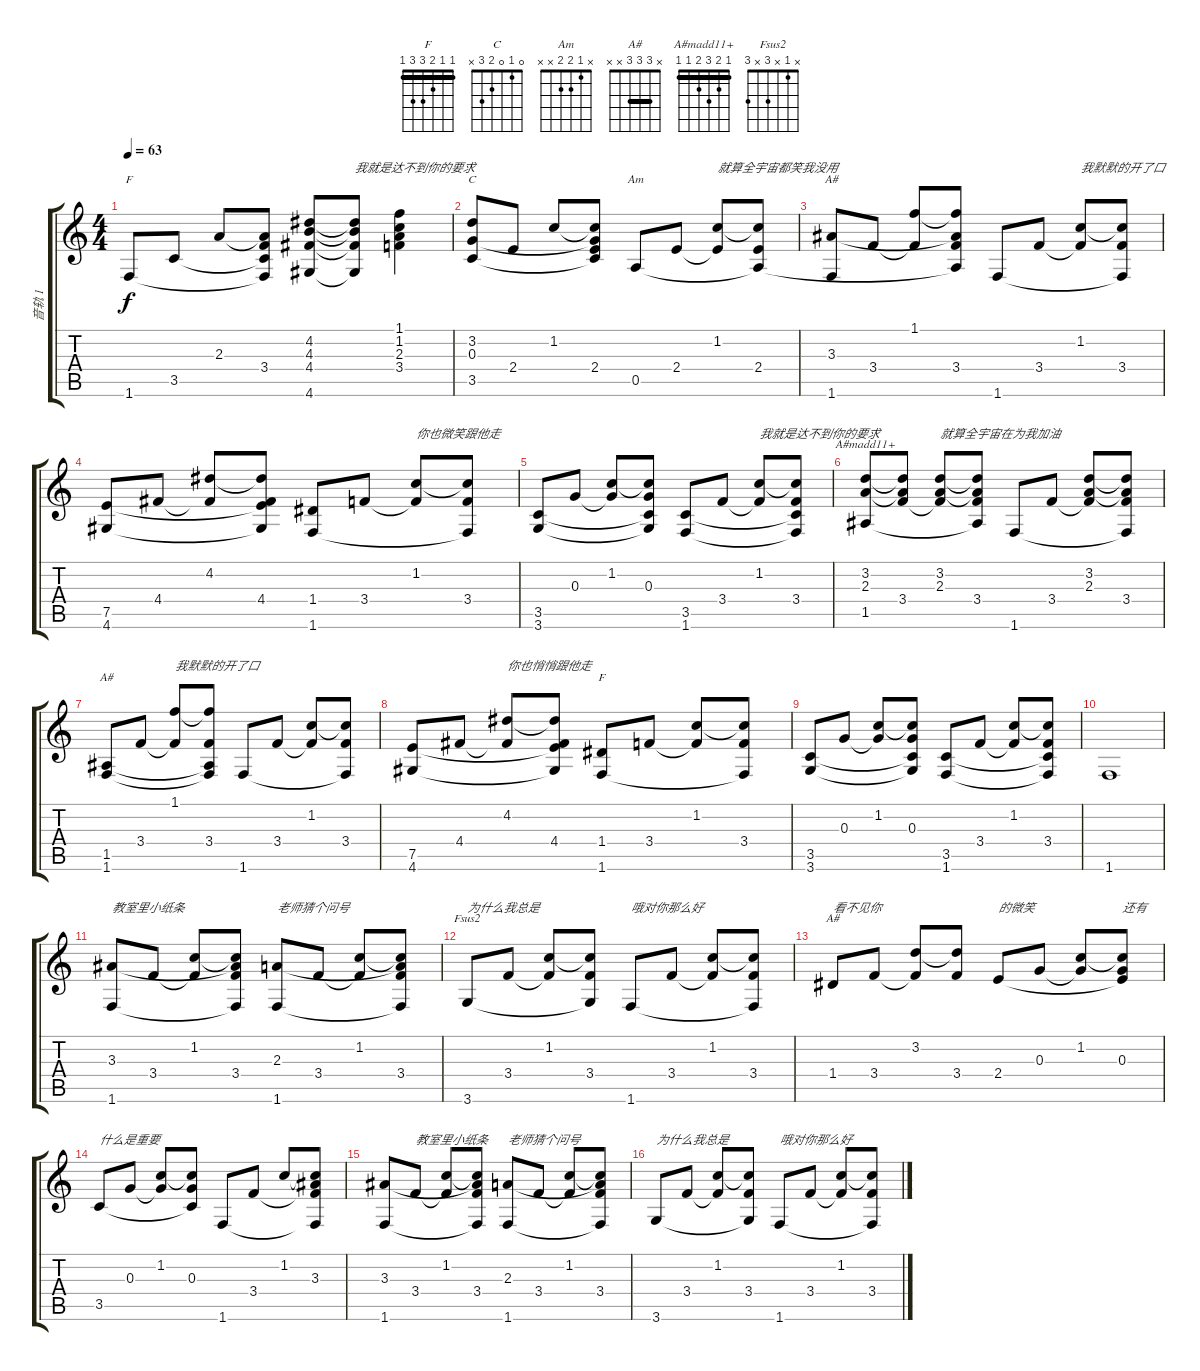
\track ("音轨 1" "音轨 1") {instrument acousticguitarsteel}
\staff {score tabs}
\tuning (E4 B3 G3 D3 A2 E2) {hide}
\chord ("F" 1 1 2 3 0 1) {barre 1}
\chord ("C" 0 1 0 2 3 x)
\chord ("Am" x 1 2 2 x x)
\chord ("A#" 1 3 3 3 1 x) {barre 1}
\chord ("A#madd11+" 1 2 3 2 1 1) {barre 1}
\chord ("A#" 1 3 3 0 1 x)
\chord ("F" 1 1 2 3 3 1) {barre 1}
\chord ("Fsus2" x 1 x 3 x 3)
\chord ("A#" x 3 3 3 x x) {barre 3}
\ts (4 4)
\tempo 63
\clef g2
\ks c
1.6.8{ch "F" dy f} 3.5.8 2.3.8 (2.3{t} 3.4 3.5{t} 1.6{t}).8 (4.2 4.3 4.4 4.6).8 (4.2{t} 4.3{t} 4.4{t} 4.6{t}).8{txt "我就是达不到你的要求"} (1.1 1.2 2.3 3.4).4 |
(3.2 0.3 3.5).8{ch "C"} 2.4.8 1.2.8 (1.2{t} 0.3{t} 2.4 3.5{t}).8 0.5.8{ch "Am"} 2.4.8 (1.2 2.4{t}).8{txt "就算全宇宙都笑我没用"} (1.2{t} 2.4 0.5{t}).8 |
(3.3 1.6).8{ch "A#"} 3.4.8 (1.1 3.4{t}).8 (1.1{t} 3.3{t} 3.4 0.5{t}).8 1.6.8 3.4.8 (1.2 3.4{t}).8{txt "我默默的开了口"} (1.2{t} 3.4 1.6{t}).8 |
(7.5 4.6).8 4.4.8 (4.2 4.4{t}).8 (4.2{t} 4.4 7.5{t} 4.6{t}).8 (1.4 1.6).8 3.4.8 (1.2 3.4{t}).8{txt "你也微笑跟他走"} (1.2{t} 3.4 1.6{t}).8 |
(3.5 3.6).8 0.3.8 (1.2 0.3{t}).8 (1.2{t} 0.3 3.5{t} 3.6{t}).8 (3.5 1.6).8 3.4.8 (1.2 3.4{t}).8{txt "我就是达不到你的要求"} (1.2{t} 3.4 3.5{t} 1.6{t}).8 |
(3.2 2.3 1.5).8{ch "A#madd11+"} (3.2{t} 2.3{t} 3.4).8 (3.2 2.3 3.4{t}).8{txt "就算全宇宙在为我加油"} (3.2{t} 2.3{t} 3.4 1.5{t}).8 1.6.8 3.4.8 (3.2 2.3 3.4{t}).8 (3.2{t} 2.3{t} 3.4 1.6{t}).8 |
(1.5 1.6).8{ch "A#"} 3.4.8 (1.1 3.4{t}).8{txt "我默默的开了口"} (1.1{t} 3.4 1.5{t} 1.6{t}).8 1.6.8 3.4.8 (1.2 3.4{t}).8 (1.2{t} 3.4 1.6{t}).8 |
(7.5 4.6).8 4.4.8 (4.2 4.4{t}).8{txt "你也悄悄跟他走"} (4.2{t} 4.4 7.5{t} 4.6{t}).8 (1.4 1.6).8{ch "F"} 3.4.8 (1.2 3.4{t}).8 (1.2{t} 3.4 1.6{t}).8 |
(3.5 3.6).8 0.3.8 (1.2 0.3{t}).8 (1.2{t} 0.3 3.5{t} 3.6{t}).8 (3.5 1.6).8 3.4.8 (1.2 3.4{t}).8 (1.2{t} 3.4 3.5{t} 1.6{t}).8 |
1.6.1 |
(3.3 1.6).8{txt "教室里小纸条"} 3.4.8 (1.2 3.4{t}).8 (1.2{t} 3.3{t} 3.4 1.6{t}).8 (2.3 1.6).8{txt "老师猜个问号"} 3.4.8 (1.2 3.4{t}).8 (1.2{t} 2.3{t} 3.4 1.6{t}).8 |
3.6.8{ch "Fsus2" txt "为什么我总是"} 3.4.8 (1.2 3.4{t}).8 (1.2{t} 3.4 3.6{t}).8 1.6.8{txt "哦对你那么好"} 3.4.8 (1.2 3.4{t}).8 (1.2{t} 3.4 1.6{t}).8 |
1.4.8{ch "A#" txt "看不见你"} 3.4.8 (3.2 3.4{t}).8 (3.2{t} 3.4).8 2.4.8{txt "的微笑"} 0.3.8 (1.2 0.3{t}).8 (1.2{t} 0.3 2.4{t}).8{txt "还有"} |
3.5.8{txt "什么是重要"} 0.3.8 (1.2 0.3{t}).8 (1.2{t} 0.3 3.5{t}).8 1.6.8 3.4.8 1.2.8 (1.2{t} 3.3 3.4{t} 1.6{t}).8 |
(3.3 1.6).8 3.4.8{txt "教室里小纸条"} (1.2 3.4{t}).8 (1.2{t} 3.3{t} 3.4 1.6{t}).8 (2.3 1.6).8{txt "老师猜个问号"} 3.4.8 (1.2 3.4{t}).8 (1.2{t} 2.3{t} 3.4 1.6{t}).8 |
3.6.8{txt "为什么我总是"} 3.4.8 (1.2 3.4{t}).8 (1.2{t} 3.4 3.6{t}).8 1.6.8{txt "哦对你那么好"} 3.4.8 (1.2 3.4{t}).8 (1.2{t} 3.4 1.6{t}).8
